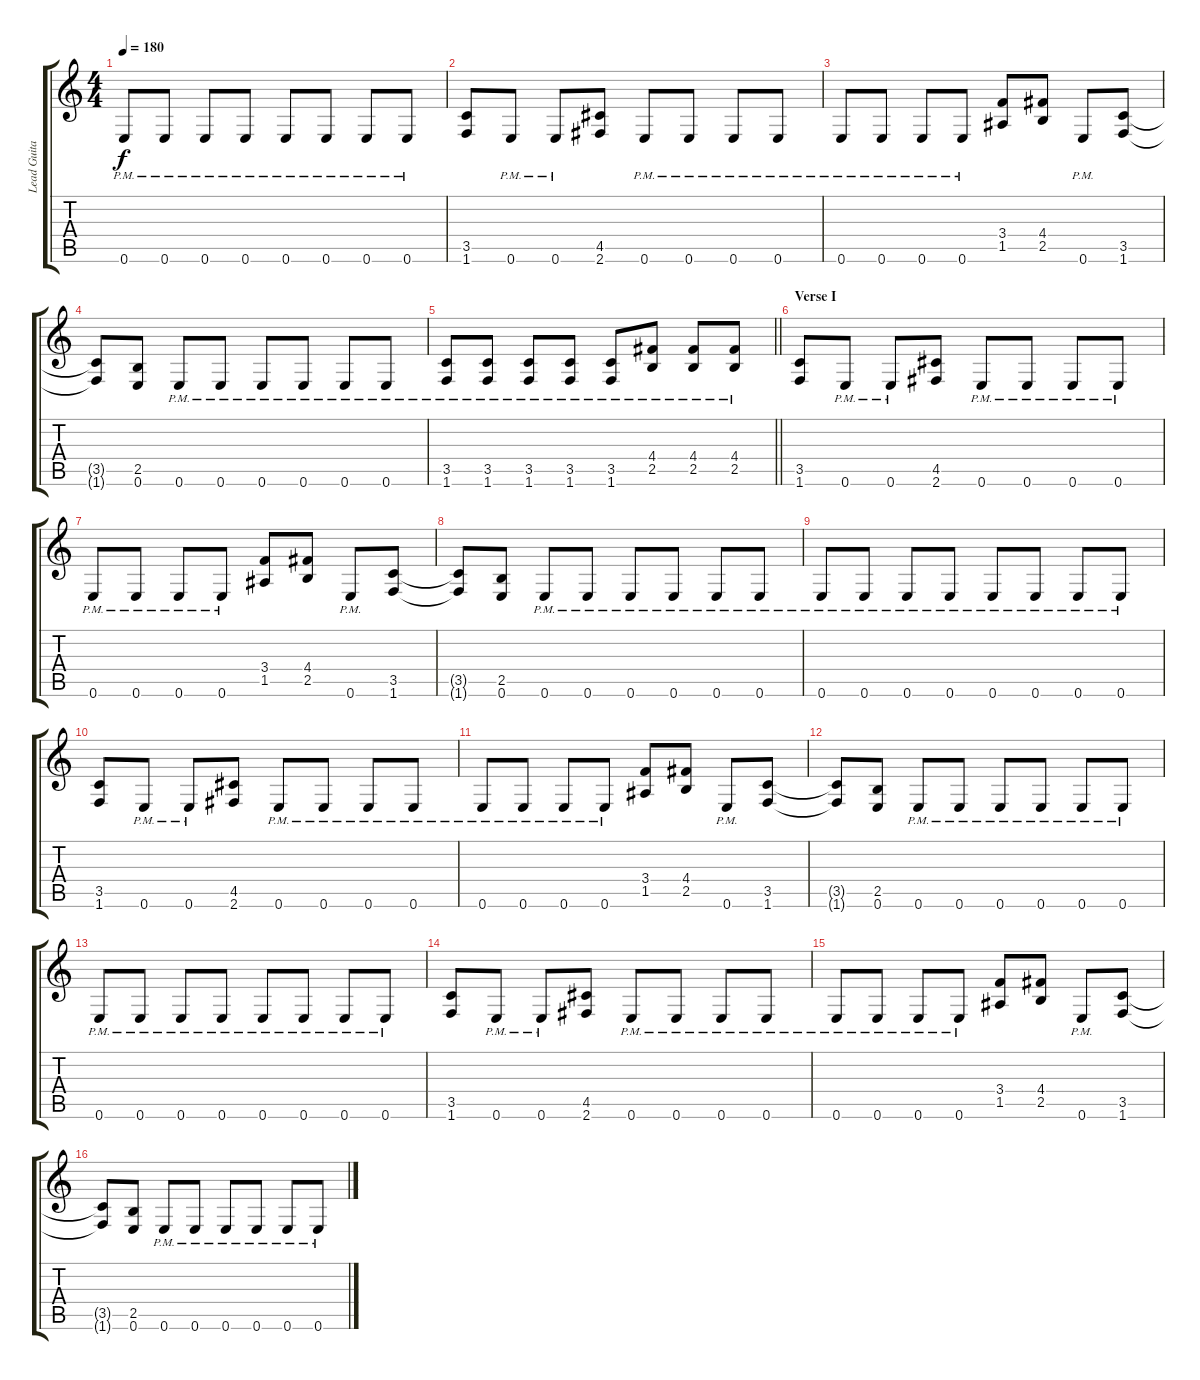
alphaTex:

\track ("Lead Guitar" "Lead Guita") {instrument electricguitarjazz}
\staff {score tabs}
\tuning (E4 B3 G3 D3 A2 E2) {hide}
\ts (4 4)
\tempo 180
\clef g2
\ks c
0.6{pm}.8{dy f} 0.6{pm}.8 0.6{pm}.8 0.6{pm}.8 0.6{pm}.8 0.6{pm}.8 0.6{pm}.8 0.6{pm}.8 |
(3.5 1.6).8 0.6{pm}.8 0.6{pm}.8 (4.5 2.6).8 0.6{pm}.8 0.6{pm}.8 0.6{pm}.8 0.6{pm}.8 |
0.6{pm}.8 0.6{pm}.8 0.6{pm}.8 0.6{pm}.8 (3.4 1.5).8 (4.4 2.5).8 0.6{pm}.8 (3.5 1.6).8 |
(3.5{t} 1.6{t}).8 (2.5 0.6).8 0.6{pm}.8 0.6{pm}.8 0.6{pm}.8 0.6{pm}.8 0.6{pm}.8 0.6{pm}.8 |
\barLineRight lightlight
(3.5{pm} 1.6{pm}).8 (3.5{pm} 1.6{pm}).8 (3.5{pm} 1.6{pm}).8 (3.5{pm} 1.6{pm}).8 (3.5{pm} 1.6{pm}).8 (4.4{pm} 2.5{pm}).8 (4.4{pm} 2.5{pm}).8 (4.4{pm} 2.5{pm}).8 |
\section ("" "Verse I")
(3.5 1.6).8 0.6{pm}.8 0.6{pm}.8 (4.5 2.6).8 0.6{pm}.8 0.6{pm}.8 0.6{pm}.8 0.6{pm}.8 |
0.6{pm}.8 0.6{pm}.8 0.6{pm}.8 0.6{pm}.8 (3.4 1.5).8 (4.4 2.5).8 0.6{pm}.8 (3.5 1.6).8 |
(3.5{t} 1.6{t}).8 (2.5 0.6).8 0.6{pm}.8 0.6{pm}.8 0.6{pm}.8 0.6{pm}.8 0.6{pm}.8 0.6{pm}.8 |
0.6{pm}.8 0.6{pm}.8 0.6{pm}.8 0.6{pm}.8 0.6{pm}.8 0.6{pm}.8 0.6{pm}.8 0.6{pm}.8 |
(3.5 1.6).8 0.6{pm}.8 0.6{pm}.8 (4.5 2.6).8 0.6{pm}.8 0.6{pm}.8 0.6{pm}.8 0.6{pm}.8 |
0.6{pm}.8 0.6{pm}.8 0.6{pm}.8 0.6{pm}.8 (3.4 1.5).8 (4.4 2.5).8 0.6{pm}.8 (3.5 1.6).8 |
(3.5{t} 1.6{t}).8 (2.5 0.6).8 0.6{pm}.8 0.6{pm}.8 0.6{pm}.8 0.6{pm}.8 0.6{pm}.8 0.6{pm}.8 |
0.6{pm}.8 0.6{pm}.8 0.6{pm}.8 0.6{pm}.8 0.6{pm}.8 0.6{pm}.8 0.6{pm}.8 0.6{pm}.8 |
(3.5 1.6).8 0.6{pm}.8 0.6{pm}.8 (4.5 2.6).8 0.6{pm}.8 0.6{pm}.8 0.6{pm}.8 0.6{pm}.8 |
0.6{pm}.8 0.6{pm}.8 0.6{pm}.8 0.6{pm}.8 (3.4 1.5).8 (4.4 2.5).8 0.6{pm}.8 (3.5 1.6).8 |
(3.5{t} 1.6{t}).8 (2.5 0.6).8 0.6{pm}.8 0.6{pm}.8 0.6{pm}.8 0.6{pm}.8 0.6{pm}.8 0.6{pm}.8
